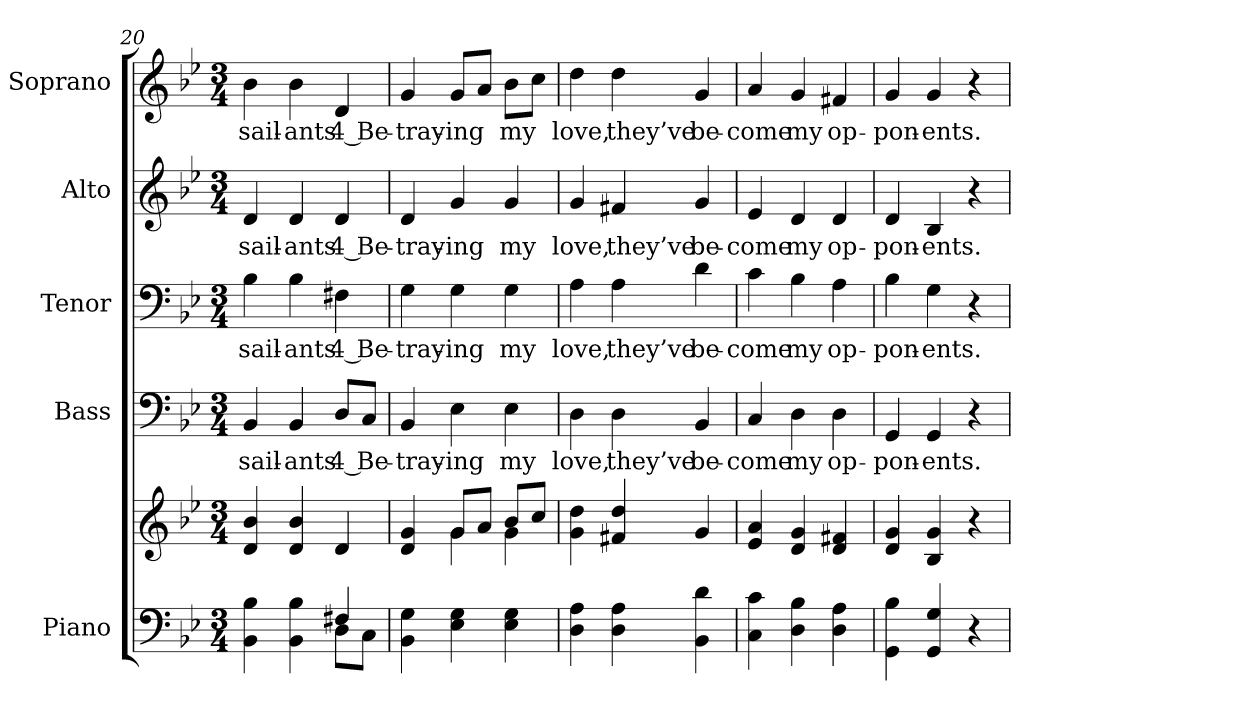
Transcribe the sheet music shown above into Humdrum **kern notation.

**kern	**kern	**kern	**text	**kern	**text	**kern	**text	**kern	**text
*part5	*part5	*part4	*part4	*part3	*part3	*part2	*part2	*part1	*part1
*staff6	*staff5	*staff4	*staff4	*staff3	*staff3	*staff2	*staff2	*staff1	*staff1
*I"Piano	*	*I"Bass	*	*I"Tenor	*	*I"Alto	*	*I"Soprano	*
*I'Pno.	*	*I'B.	*	*I'T.	*	*I'A.	*	*I'S.	*
*clefF4	*clefG2	*clefF4	*	*clefF4	*	*clefG2	*	*clefG2	*
*k[b-e-]	*k[b-e-]	*k[b-e-]	*	*k[b-e-]	*	*k[b-e-]	*	*k[b-e-]	*
*B-:	*B-:	*B-:	*	*B-:	*	*B-:	*	*B-:	*
*M3/4	*M3/4	*M3/4	*	*M3/4	*	*M3/4	*	*M3/4	*
=20	=20	=20	=20	=20	=20	=20	=20	=20	=20
*^	*	*	*	*	*	*	*	*	*
!	!	!	!	!LO:LY:b:color=#000000	!	!	!	!	!	!
!	!	!	!	!	!	!LO:LY:b:color=#000000	!	!	!	!
!	!	!	!	!	!	!	!	!LO:LY:b:color=#000000	!	!
!	!	!	!	!	!	!	!	!	!	!LO:LY:b:color=#000000
4BB-i\ 4B-i	2ryy	4di/ 4b-i	4BB-i/	-sail-	4B-i\	-sail-	4di/	-sail-	4b-i\	-sail-
!	!	!	!	!LO:LY:b:color=#000000	!	!	!	!	!	!
!	!	!	!	!	!	!LO:LY:b:color=#000000	!	!	!	!
!	!	!	!	!	!	!	!	!LO:LY:b:color=#000000	!	!
!	!	!	!	!	!	!	!	!	!	!LO:LY:b:color=#000000
4BB-i\ 4B-i	.	4di/ 4b-i	4BB-i/	-ants	4B-i\	-ants	4di/	-ants	4b-i\	-ants
!	!	!	!	!LO:LY:b:color=#000000	!	!	!	!	!	!
!	!	!	!	!	!	!LO:LY:b:color=#000000	!	!	!	!
!	!	!	!	!	!	!	!	!LO:LY:b:color=#000000	!	!
!	!	!	!	!	!	!	!	!	!	!LO:LY:b:color=#000000
4F#Xi/	8Di\L	4di/	8Di/L	4 Be-	4F#Xi\	4 Be-	4di/	4 Be-	4di/	4 Be-
.	8Ci\J	.	8Ci/J	.	.	.	.	.	.	.
*v	*v	*	*	*	*	*	*	*	*	*
!!LO:PB:g=z
=21	=21	=21	=21	=21	=21	=21	=21	=21	=21
*	*^	*	*	*	*	*	*	*	*
*^	*	*	*	*	*	*	*	*	*	*
!	!	!	!	!	!LO:LY:b:color=#000000	!	!	!	!	!	!
*v	*v	*	*	*	*	*	*	*	*	*	*
*^	*	*	*	*	*	*	*	*	*	*
!	!	!	!	!	!	!	!LO:LY:b:color=#000000	!	!	!	!
*v	*v	*	*	*	*	*	*	*	*	*	*
*^	*	*	*	*	*	*	*	*	*	*
!	!	!	!	!	!	!	!	!	!LO:LY:b:color=#000000	!	!
*v	*v	*	*	*	*	*	*	*	*	*	*
*^	*	*	*	*	*	*	*	*	*	*
!	!	!	!	!	!	!	!	!	!	!	!LO:LY:b:color=#000000
*v	*v	*	*	*	*	*	*	*	*	*	*
4BB-i\ 4Gi	4di/ 4gi	4ryy	4BB-i/	-tray-	4Gi\	-tray-	4di/	-tray-	4gi/	-tray-
!	!	!	!	!LO:LY:b:color=#000000	!	!	!	!	!	!
!	!	!	!	!	!	!LO:LY:b:color=#000000	!	!	!	!
!	!	!	!	!	!	!	!	!LO:LY:b:color=#000000	!	!
!	!	!	!	!	!	!	!	!	!	!LO:LY:b:color=#000000
4E-i\ 4Gi	8gi/L	4gi\	4E-i\	-ing	4Gi\	-ing	4gi/	-ing	8gi/L	-ing
.	8ai/J	.	.	.	.	.	.	.	8ai/J	.
!	!	!	!	!LO:LY:b:color=#000000	!	!	!	!	!	!
!	!	!	!	!	!	!LO:LY:b:color=#000000	!	!	!	!
!	!	!	!	!	!	!	!	!LO:LY:b:color=#000000	!	!
!	!	!	!	!	!	!	!	!	!	!LO:LY:b:color=#000000
4E-i\ 4Gi	8b-i/L	4gi\	4E-i\	my	4Gi\	my	4gi/	my	8b-i\L	my
.	8cci/J	.	.	.	.	.	.	.	8cci\J	.
*	*v	*v	*	*	*	*	*	*	*	*
=22	=22	=22	=22	=22	=22	=22	=22	=22	=22
!	!	!	!LO:LY:b:color=#000000	!	!	!	!	!	!
!	!	!	!	!	!LO:LY:b:color=#000000	!	!	!	!
!	!	!	!	!	!	!	!LO:LY:b:color=#000000	!	!
!	!	!	!	!	!	!	!	!	!LO:LY:b:color=#000000
4Di\ 4Ai	4gi\ 4ddi	4Di\	love,	4Ai\	love,	4gi/	love,	4ddi\	love,
!	!	!	!LO:LY:b:color=#000000	!	!	!	!	!	!
!	!	!	!	!	!LO:LY:b:color=#000000	!	!	!	!
!	!	!	!	!	!	!	!LO:LY:b:color=#000000	!	!
!	!	!	!	!	!	!	!	!	!LO:LY:b:color=#000000
4Di\ 4Ai	4f#Xi/ 4ddi	4Di\	they’ve	4Ai\	they’ve	4f#Xi/	they’ve	4ddi\	they’ve
!	!	!	!LO:LY:b:color=#000000	!	!	!	!	!	!
!	!	!	!	!	!LO:LY:b:color=#000000	!	!	!	!
!	!	!	!	!	!	!	!LO:LY:b:color=#000000	!	!
!	!	!	!	!	!	!	!	!	!LO:LY:b:color=#000000
4BB-i\ 4di	4gi/	4BB-i/	be-	4di\	be-	4gi/	be-	4gi/	be-
=23	=23	=23	=23	=23	=23	=23	=23	=23	=23
!	!	!	!LO:LY:b:color=#000000	!	!	!	!	!	!
!	!	!	!	!	!LO:LY:b:color=#000000	!	!	!	!
!	!	!	!	!	!	!	!LO:LY:b:color=#000000	!	!
!	!	!	!	!	!	!	!	!	!LO:LY:b:color=#000000
4Ci\ 4ci	4e-i/ 4ai	4Ci/	-come	4ci\	-come	4e-i/	-come	4ai/	-come
!	!	!	!LO:LY:b:color=#000000	!	!	!	!	!	!
!	!	!	!	!	!LO:LY:b:color=#000000	!	!	!	!
!	!	!	!	!	!	!	!LO:LY:b:color=#000000	!	!
!	!	!	!	!	!	!	!	!	!LO:LY:b:color=#000000
4Di\ 4B-i	4di/ 4gi	4Di\	my	4B-i\	my	4di/	my	4gi/	my
!	!	!	!LO:LY:b:color=#000000	!	!	!	!	!	!
!	!	!	!	!	!LO:LY:b:color=#000000	!	!	!	!
!	!	!	!	!	!	!	!LO:LY:b:color=#000000	!	!
!	!	!	!	!	!	!	!	!	!LO:LY:b:color=#000000
4Di\ 4Ai	4di/ 4f#Xi	4Di\	op-	4Ai\	op-	4di/	op-	4f#Xi/	op-
=24	=24	=24	=24	=24	=24	=24	=24	=24	=24
!	!	!	!LO:LY:b:color=#000000	!	!	!	!	!	!
!	!	!	!	!	!LO:LY:b:color=#000000	!	!	!	!
!	!	!	!	!	!	!	!LO:LY:b:color=#000000	!	!
!	!	!	!	!	!	!	!	!	!LO:LY:b:color=#000000
4GGi\ 4B-i	4di/ 4gi	4GGi/	-pon-	4B-i\	-pon-	4di/	-pon-	4gi/	-pon-
!	!	!	!LO:LY:b:color=#000000	!	!	!	!	!	!
!	!	!	!	!	!LO:LY:b:color=#000000	!	!	!	!
!	!	!	!	!	!	!	!LO:LY:b:color=#000000	!	!
!	!	!	!	!	!	!	!	!	!LO:LY:b:color=#000000
4GGi/ 4Gi	4B-i/ 4gi	4GGi/	-ents.	4Gi\	-ents.	4B-i/	-ents.	4gi/	-ents.
4r	4r	4r	.	4r	.	4r	.	4r	.
=	=	=	=	=	=	=	=	=	=
*-	*-	*-	*-	*-	*-	*-	*-	*-	*-
